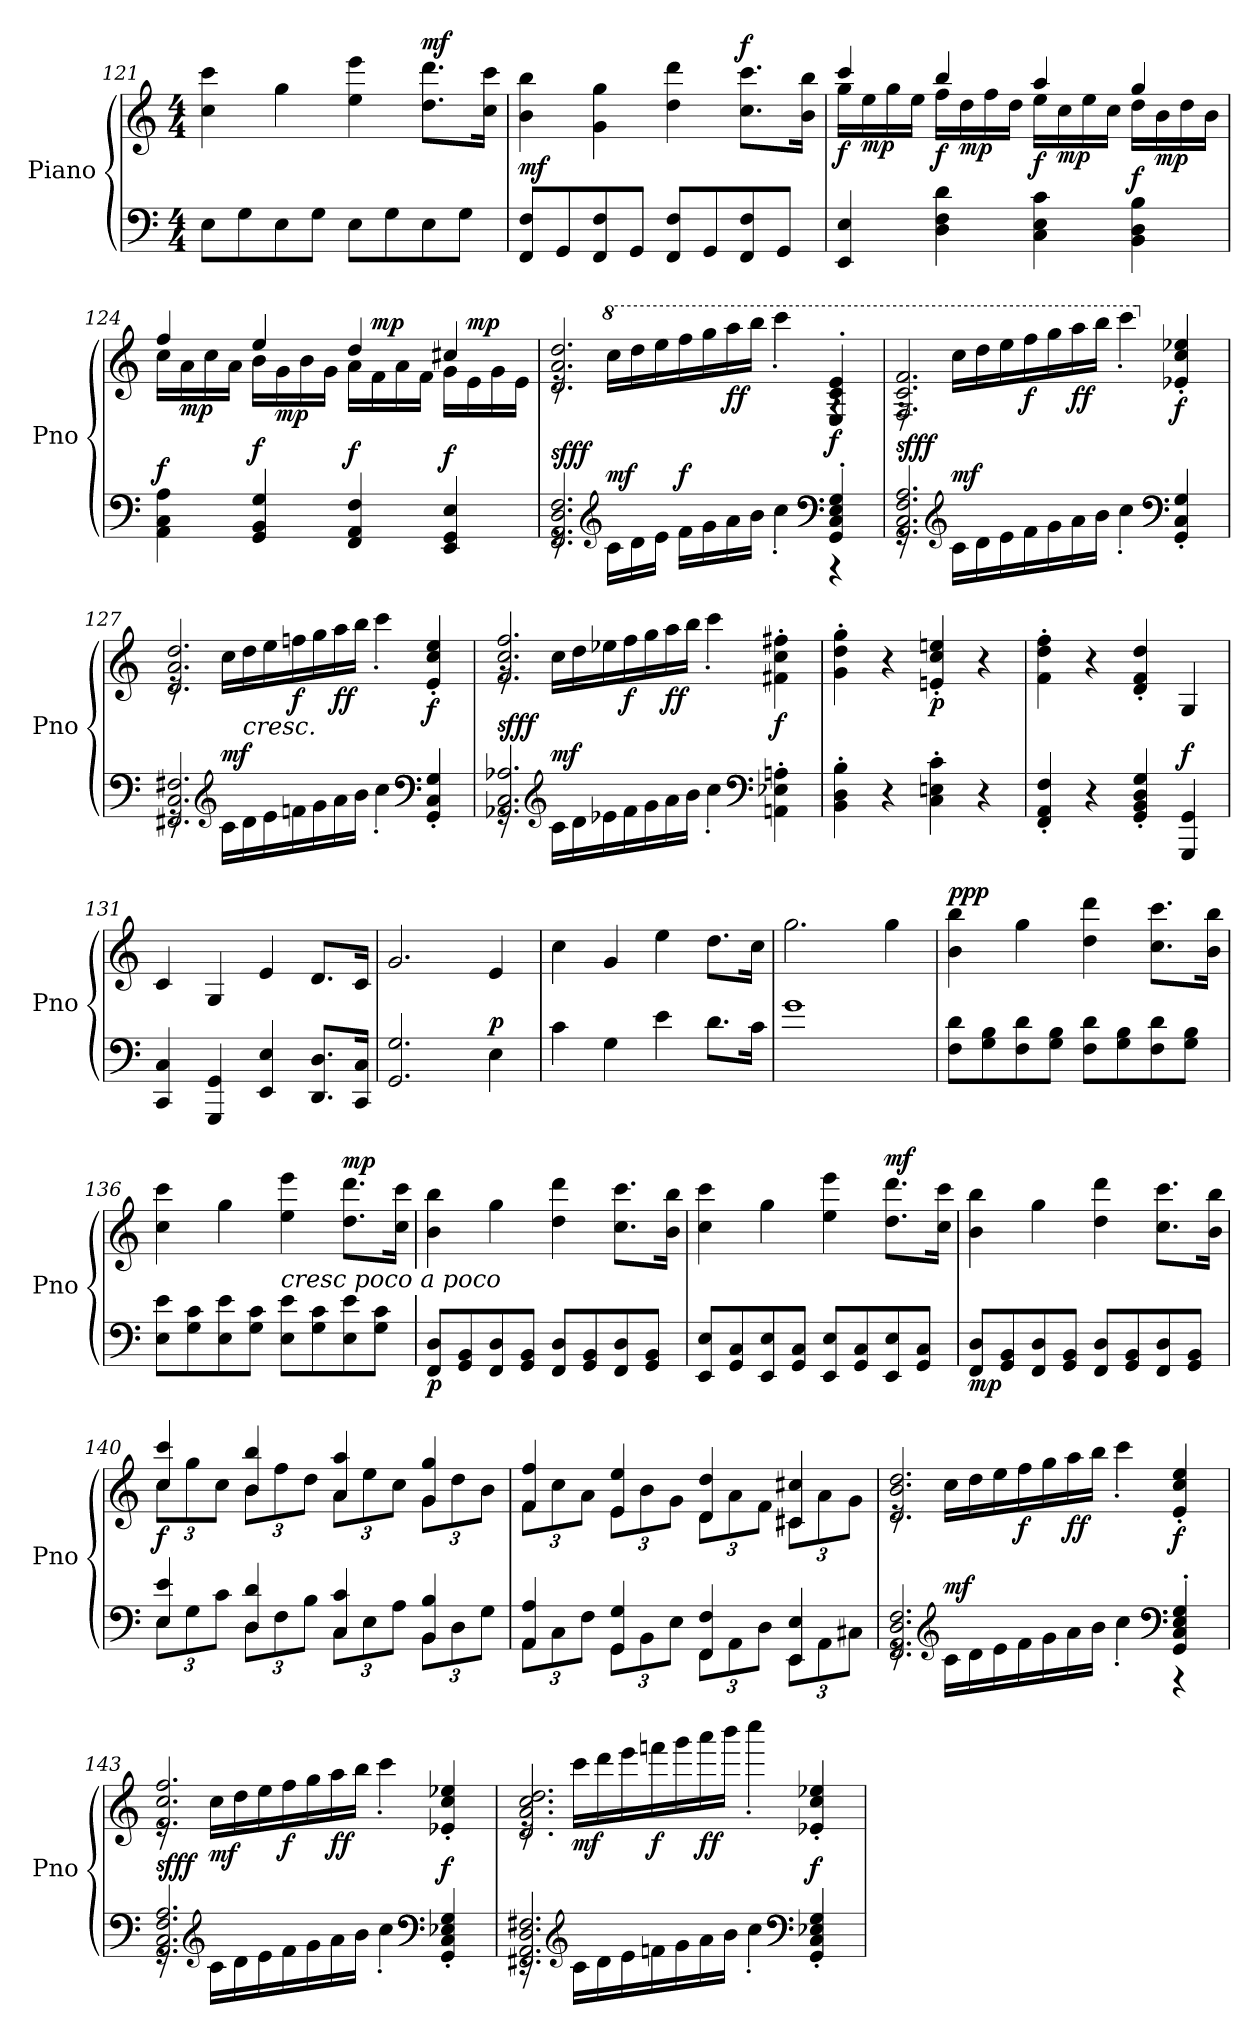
**kern	**kern	**dynam
*part1	*part1	*part1
*staff2	*staff1	*staff1/2
*I"Piano	*	*
*I'Pno	*	*
*clefF4	*clefG2	*
*k[]	*k[]	*
*M4/4	*M4/4	*
=121	=121	=121
8E\L	4cc\ 4ccc\	.
8G\	.	.
8E\	4gg\	.
8G\J	.	.
8E\L	4ee\ 4eee\	.
8G\	.	.
!	!	!LO:DY:a
8E\	8.dd\ 8.ddd\L	mf
8G\J	.	.
.	16cc\ 16ccc\Jk	.
=122	=122	=122
!	!	!LO:DY:a=2
8FF/ 8F/L	4b\ 4bb\	mf
8GG/	.	.
8FF/ 8F/	4g\ 4gg\	.
8GG/J	.	.
8FF/ 8F/L	4dd\ 4ddd\	.
8GG/	.	.
!	!	!LO:DY:a
8FF/ 8F/	8.cc\ 8.ccc\L	f
8GG/J	.	.
.	16b\ 16bb\Jk	.
!!LO:LB:g=z
=123	=123	=123
*	*^	*
!	!	!	!LO:DY:b
4EE/ 4E/	4ccc/	16gg\LL	f
!	!	!	!LO:DY:b
.	.	16ee\	mp
.	.	16gg\	.
.	.	16ee\JJ	.
!	!	!	!LO:DY:b
4D\ 4F\ 4d\	4bb/	16ff\LL	f
!	!	!	!LO:DY:b
.	.	16dd\	mp
.	.	16ff\	.
.	.	16dd\JJ	.
!	!	!	!LO:DY:b
4C\ 4E\ 4c\	4aa/	16ee\LL	f
!	!	!	!LO:DY:b
.	.	16cc\	mp
.	.	16ee\	.
.	.	16cc\JJ	.
!	!	!	!LO:DY:a=2
4BB\ 4D\ 4B\	4gg/	16dd\LL	f
!	!	!	!LO:DY:b
.	.	16b\	mp
.	.	16dd\	.
.	.	16b\JJ	.
=124	=124	=124	=124
!	!	!	!LO:DY:a=2
4AA\ 4C\ 4A\	4ff/	16cc\LL	f
!	!	!	!LO:DY:b
.	.	16a\	mp
.	.	16cc\	.
.	.	16a\JJ	.
!	!	!	!LO:DY:a=2
4GG/ 4BB/ 4G/	4ee/	16b\LL	f
!	!	!	!LO:DY:b
.	.	16g\	mp
.	.	16b\	.
.	.	16g\JJ	.
!	!	!	!LO:DY:a=2
4FF/ 4AA/ 4F/	4dd/	16a\LL	f
!	!	!	!LO:DY:a
.	.	16f\	mp
.	.	16a\	.
.	.	16f\JJ	.
!	!	!	!LO:DY:a=2
4EE/ 4GG/ 4E/	4cc#X/	16g\LL	f
!	!	!	!LO:DY:a
.	.	16e\	mp
.	.	16g\	.
.	.	16e\JJ	.
=125	=125	=125	=125
*^	*	*	*
!	!	!	!	!LO:DY:a=2
!	!	!	!	!LO:DY:n=1:b
2.FF/ 2.AA/ 2.D/ 2.F/	16rGG	2.d/ 2.a/ 2.dd/	16re	sf ff
*clefG2	*	*	*	*
*	*	*8va	*	*
!	!	!	!	!LO:DY:n=2:a=2
.	16c\LL	.	16ccc\LL	mf
.	16d\	.	16ddd\	.
.	16e\JJ	.	16eee\	.
!	!	!	!	!LO:DY:n=3:a=2
.	16f\LL	.	16fff\	f
.	16g\	.	16ggg\	.
!	!	!	!	!LO:DY:n=4:b
.	16a\	.	16aaa\	ff
.	16b\JJ	.	16bbb\JJ	.
.	4cc'\	.	4cccc'\	.
*clefF4	*	*	*	*
!	!	!	!	!LO:DY:n=5:b
4GG/' 4C/' 4E/' 4G/'	4r	4e/' 4cc/' 4ee/'	4rg	f
!!LO:LB:g=z	!!
=126	=126	=126	=126	=126
!	!	!	!	!LO:DY:a=2
!	!	!	!	!LO:DY:n=1:b
2.AA/ 2.C/ 2.F/ 2.A/	16rGG	2.f/ 2.cc/ 2.ff/	16rg	sf ff
*clefG2	*	*	*	*
*	*	*8va	*	*
!	!	!	!	!LO:DY:n=2:a=2
.	16c\LL	.	16ccc\LL	mf
.	16d\	.	16ddd\	.
.	16e\	.	16eee\	.
!	!	!	!	!LO:DY:n=3:b
.	16f\	.	16fff\	f
.	16g\	.	16ggg\	.
!	!	!	!	!LO:DY:n=4:b
.	16a\	.	16aaa\	ff
.	16b\JJ	.	16bbb\JJ	.
.	4cc'\	.	4cccc'\	.
*clefF4	*	*	*	*
*	*	*X8va	*	*
!	!	!	!	!LO:DY:n=5:b
4GG/' 4C/' 4G/'	4ryy	4e-X/' 4cc/' 4ee-X/'	4reyy	f
=127	=127	=127	=127	=127
!	!	!	!	!LO:DY:a=2
!	!	!	!	!LO:DY:n=1:a=2
2.FF#X/ 2.C/ 2.F#X/	16rGG	2.d/ 2.a/ 2.dd/	16re	ff sf
*clefG2	*	*	*	*
*	*	*8va	*	*
!	!	!	!	!LO:DY:n=2:a=2
.	16c\LL	.	16ccc\LL	mf
!	!	!	!	!LO:HP:b
.	16d\	.	16ddd\	<
.	16e\	.	16eee\	.
!	!	!	!	!LO:DY:n=3:b
.	16fn\	.	16fffn\	f
.	16g\	.	16ggg\	.
!	!	!	!	!LO:DY:n=4:b
.	16a\	.	16aaa\	ff
.	16b\JJ	.	16bbb\JJ	[
.	4cc'\	.	4cccc'\	.
*clefF4	*	*	*	*
*	*	*X8va	*	*
!	!	!	!	!LO:DY:n=5:b
4GG/' 4C/' 4G/'	4ryy	4e/' 4cc/' 4ee/'	4reyy	f
=128	=128	=128	=128	=128
!	!	!	!	!LO:DY:a=2
!	!	!	!	!LO:DY:n=1:b
2.AA-X/ 2.C/ 2.A-X/	16rGG	2.f/ 2.cc/ 2.ff/	16rg	sf ff
*clefG2	*	*	*	*
*	*	*8va	*	*
!	!	!	!	!LO:DY:n=2:a=2
.	16c\LL	.	16ccc\LL	mf
.	16d\	.	16ddd\	.
.	16e-X\	.	16eee-X\	.
!	!	!	!	!LO:DY:n=3:b
.	16f\	.	16fff\	f
.	16g\	.	16ggg\	.
!	!	!	!	!LO:DY:n=4:b
.	16a\	.	16aaa\	ff
.	16b\JJ	.	16bbb\JJ	.
.	4cc'\	.	4cccc'\	.
*clefF4	*	*	*	*
*	*	*X8va	*	*
!	!	!	!	!LO:DY:n=5:b
4AAn\' 4E-X\' 4An\'	4ryy	4f#X\' 4cc\' 4ff#X\'	4reyy	f
*v	*v	*	*	*
*	*v	*v	*
!!LO:LB:g=z
=129	=129	=129
4BB\' 4D\' 4B\'	4g\' 4dd\' 4gg\'	.
4r	4r	.
!	!	!LO:DY:b
4C\' 4En\' 4c\'	4en/' 4cc/' 4een/'	p
4r	4r	.
=130	=130	=130
4FF/' 4AA/' 4F/'	4f\' 4dd\' 4ff\'	.
4r	4r	.
4GG/' 4BB/' 4D/' 4G/'	4d/' 4f/' 4dd/'	.
!	!	!LO:DY:a=2
4GGG/ 4GG/	4G/	f
=131	=131	=131
4CC/ 4C/	4c/	.
4GGG/ 4GG/	4G/	.
4EE/ 4E/	4e/	.
8.DD/ 8.D/L	8.d/L	.
16CC/ 16C/Jk	16c/Jk	.
=132	=132	=132
2.GG/ 2.G/	2.g/	.
!	!	!LO:DY:a=2
4E\	4e/	p
=133	=133	=133
4c\	4cc\	.
4G\	4g/	.
4e\	4ee\	.
8.d\L	8.dd\L	.
16c\Jk	16cc\Jk	.
=134	=134	=134
1g	2.gg\	.
.	4gg\	.
!!LO:LB:g=z
=135	=135	=135
!	!	!LO:DY:b=2
!	!	!LO:DY:n=1:a
8F\ 8d\L	4b\ 4bb\	pp p
8G\ 8B\	.	.
8F\ 8d\	4gg\	.
8G\ 8B\J	.	.
8F\ 8d\L	4dd\ 4ddd\	.
8G\ 8B\	.	.
8F\ 8d\	8.cc\ 8.ccc\L	.
8G\ 8B\J	.	.
.	16b\ 16bb\Jk	.
=136	=136	=136
8E\ 8e\L	4cc\ 4ccc\	.
8G\ 8c\	.	.
8E\ 8e\	4gg\	.
8G\ 8c\J	.	.
!LO:TX:a:i:t=cresc poco a poco	!	!
8E\ 8e\L	4ee\ 4eee\	.
8G\ 8c\	.	.
!	!	!LO:DY:a
8E\ 8e\	8.dd\ 8.ddd\L	mp
8G\ 8c\J	.	.
.	16cc\ 16ccc\Jk	.
=137	=137	=137
!	!	!LO:DY:b=2
8FF/ 8D/L	4b\ 4bb\	p
8GG/ 8BB/	.	.
8FF/ 8D/	4gg\	.
8GG/ 8BB/J	.	.
8FF/ 8D/L	4dd\ 4ddd\	.
8GG/ 8BB/	.	.
8FF/ 8D/	8.cc\ 8.ccc\L	.
8GG/ 8BB/J	.	.
.	16b\ 16bb\Jk	.
=138	=138	=138
8EE/ 8E/L	4cc\ 4ccc\	.
8GG/ 8C/	.	.
8EE/ 8E/	4gg\	.
8GG/ 8C/J	.	.
8EE/ 8E/L	4ee\ 4eee\	.
8GG/ 8C/	.	.
!	!	!LO:DY:a
8EE/ 8E/	8.dd\ 8.ddd\L	mf
8GG/ 8C/J	.	.
.	16cc\ 16ccc\Jk	.
=139	=139	=139
!	!	!LO:DY:b=2
8FF/ 8D/L	4b\ 4bb\	mp
8GG/ 8BB/	.	.
8FF/ 8D/	4gg\	.
8GG/ 8BB/J	.	.
8FF/ 8D/L	4dd\ 4ddd\	.
8GG/ 8BB/	.	.
!	!	!LO:DY:b=2
!	!	!LO:DY:n=1:a
8FF/ 8D/	8.cc\ 8.ccc\L	mf f
8GG/ 8BB/J	.	.
.	16b\ 16bb\Jk	.
!!LO:LB:g=z
=140	=140	=140
*^	*^	*
*	*Xbrackettup	*	*Xbrackettup	*
!	!	!	!	!LO:DY:a=2
4E/ 4e/	12E\L	4cc/ 4ccc/	12cc\L	f
.	12G\	.	12gg\	.
.	12c\J	.	12cc\J	.
4D/ 4d/	12D\L	4b/ 4bb/	12b\L	.
.	12F\	.	12ff\	.
.	12B\J	.	12dd\J	.
4C/ 4c/	12C\L	4a/ 4aa/	12a\L	.
.	12E\	.	12ee\	.
.	12A\J	.	12cc\J	.
4BB/ 4B/	12BB\L	4g/ 4gg/	12g\L	.
.	12D\	.	12dd\	.
.	12G\J	.	12b\J	.
=141	=141	=141	=141	=141
4AA/ 4A/	12AA\L	4f/ 4ff/	12f\L	.
.	12C\	.	12cc\	.
.	12F\J	.	12a\J	.
4GG/ 4G/	12GG\L	4e/ 4ee/	12e\L	.
.	12BB\	.	12b\	.
.	12E\J	.	12g\J	.
4FF/ 4F/	12FF\L	4d/ 4dd/	12d\L	.
.	12AA\	.	12a\	.
.	12D\J	.	12f\J	.
4EE/ 4E/	12EE\L	4c#X/ 4cc#X/	12c#\L	.
.	12AA\	.	12a\	.
.	12C#X\J	.	12g\J	.
=142	=142	=142	=142	=142
!	!	!	!	!LO:DY:a=2
!	!	!	!	!LO:DY:n=1:a=2
2.FF/ 2.AA/ 2.D/ 2.F/	16rGG	2.d/ 2.b/ 2.dd/	16re	ff sf
*clefG2	*	*	*	*
*	*	*8va	*	*
!	!	!	!	!LO:DY:n=2:a=2
.	16c\LL	.	16ccc\LL	mf
.	16d\	.	16ddd\	.
.	16e\	.	16eee\	.
!	!	!	!	!LO:DY:n=3:b
.	16f\	.	16fff\	f
.	16g\	.	16ggg\	.
!	!	!	!	!LO:DY:n=4:b
.	16a\	.	16aaa\	ff
.	16b\JJ	.	16bbb\JJ	.
.	4cc'\	.	4cccc'\	.
*clefF4	*	*	*	*
*	*	*X8va	*	*
!	!	!	!	!LO:DY:n=5:b
4GG/' 4C/' 4E/' 4G/'	4r	4e/' 4cc/' 4ee/'	4reyy	f
=143	=143	=143	=143	=143
!	!	!	!	!LO:DY:a=2
!	!	!	!	!LO:DY:n=1:b
2.AA/ 2.C/ 2.F/ 2.A/	16rGG	2.f/ 2.cc/ 2.ff/	16re	sf ff
*clefG2	*	*	*	*
*	*	*8va	*	*
!	!	!	!	!LO:DY:n=2:b
.	16c\LL	.	16ccc\LL	mf
.	16d\	.	16ddd\	.
.	16e\	.	16eee\	.
!	!	!	!	!LO:DY:n=3:b
.	16f\	.	16fff\	f
.	16g\	.	16ggg\	.
!	!	!	!	!LO:DY:n=4:b
.	16a\	.	16aaa\	ff
.	16b\JJ	.	16bbb\JJ	.
.	4cc'\	.	4cccc'\	.
*clefF4	*	*	*	*
*	*	*X8va	*	*
!	!	!	!	!LO:DY:n=5:a=2
4GG/' 4C/' 4E-X/' 4G/'	4ryy	4e-X/' 4cc/' 4ee-X/'	4rAyy	f
!!LO:PB:g=z	!!
=144	=144	=144	=144	=144
!	!	!	!	!LO:DY:a=2
!	!	!	!	!LO:DY:n=1:a=2
2.FF#X/ 2.AA/ 2.D/ 2.F#X/	16rEE	2.d/ 2.a/ 2.cc/ 2.dd/	16re	ff sf
*clefG2	*	*	*	*
!	!	!	!	!LO:DY:n=2:b
.	16c\LL	.	16ccc\LL	mf
.	16d\	.	16ddd\	.
.	16e\	.	16eee\	.
!	!	!	!	!LO:DY:n=3:b
.	16fn\	.	16fffn\	f
.	16g\	.	16ggg\	.
!	!	!	!	!LO:DY:n=4:b
.	16a\	.	16aaa\	ff
.	16b\JJ	.	16bbb\JJ	.
.	4cc'\	.	4cccc'\	.
*clefF4	*	*	*	*
*	*	*X8va	*	*
!	!	!	!	!LO:DY:n=5:a=2
4GG/' 4C/' 4E-X/' 4G/'	4rEEyy	4e-X/' 4cc/' 4ee-X/'	4reyy	f
*v	*v	*	*	*
*	*v	*v	*
=	=	=
*-	*-	*-
